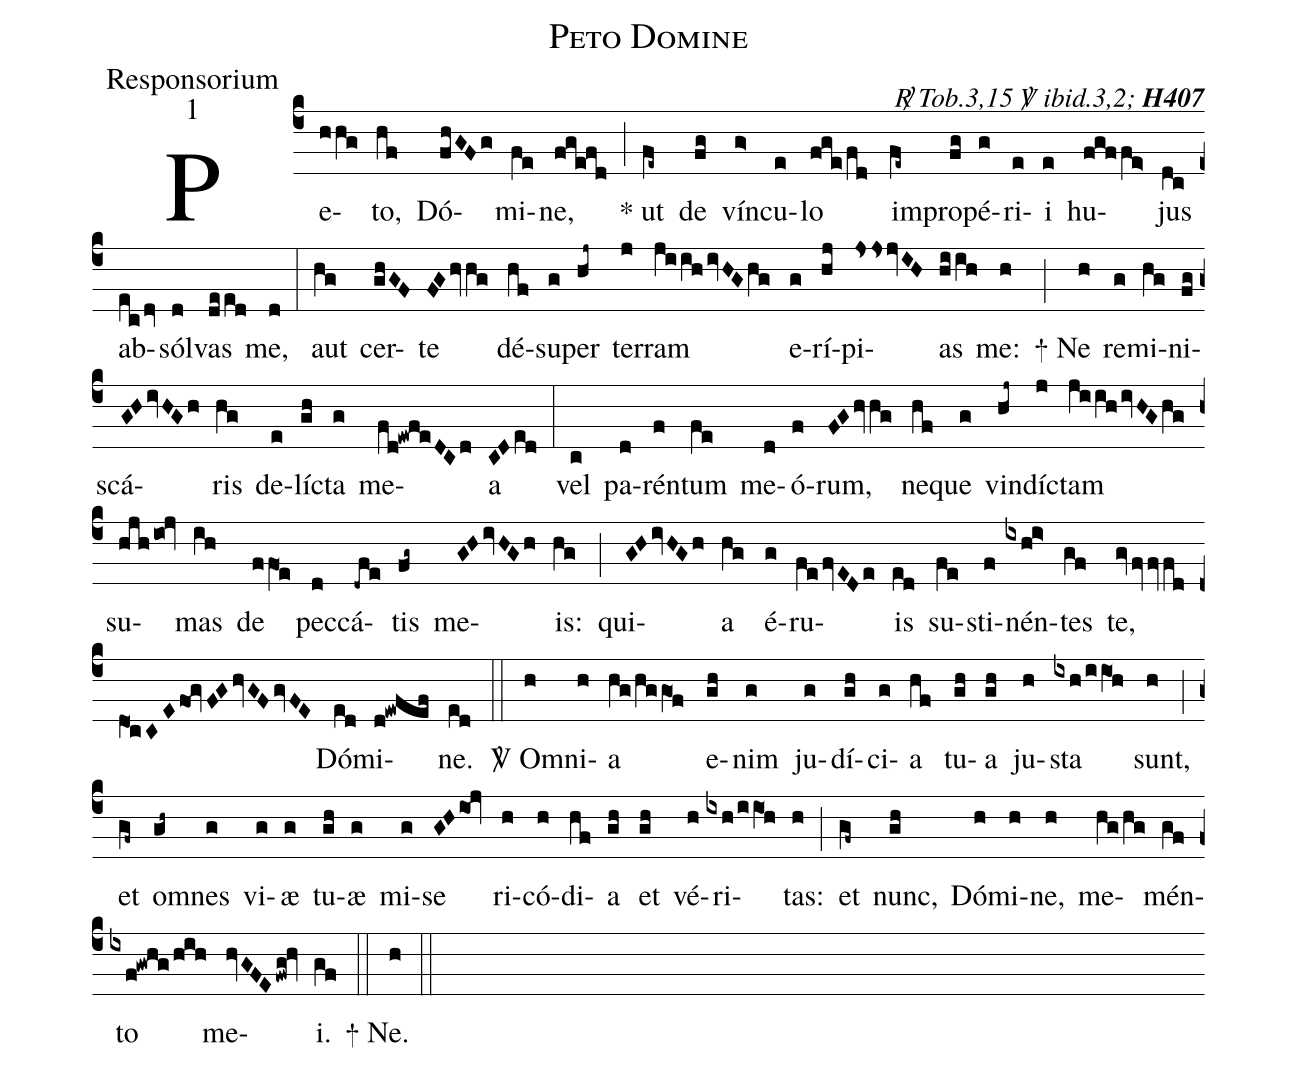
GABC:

name:Peto Domine;
office-part:Responsorium;
mode:1;
commentary:{\itshape\mdseries \Rbar\  Tob.3,15 \Vbar\   ibid.3,2;\/} {\bfseries H407};
%%
(c4) Pe(hhg)to,(hf) Dó(fhGFg)mi(fe)ne,(fge@fd) (;)
<sp>*</sp> ut(fe~) de(fg) vín(g>)cu(e)lo(fge/fd) im(fe~)pro(fg)pé(g)ri(e)i(e) hu(fgffe>)jus(dc) ab(ecdv)sól(d)vas(deed) me,(d) (:)
aut(hg) cer(ghGF)te(FGhvhg) dé(hf)su(g)per(hj~) ter(j)ram(jiihivHGhg) e(g)rí(hj)pi(jssjvIH)as(hiih) me:(h) (;)
<sp>+</sp> Ne(h) re(g)mi(hg)ni(fg)scá(GHivHGh)ris(hg) de(e)lí(gh)cta(g) me(fd!ewfeDCd)a(CDed) (:)
vel(c) pa(d)rén(f)tum(fe) me(d)ó(f)rum,(FGhvhg) ne(hf)que(g) vin(hj~)dí(j)ctam(jiihivHGhg) su(hjh/io0!jv)mas(ih) de(ffO1e) pec(d)cá(-dfe)tis(fg~) me(GHivHGh)is:(hg) (;)
qui(GHivHGh)a(hg) é(g)ru(fefvEDe)is(ed) su(fe)sti(f)nén(ixhi>)tes(gf) te,(gvfvfvfddO1cCEfo1!gvFGhvGFgvFE) Dó(ed)mi(d!ewfef)ne.(ed) (::)
<sp>V/</sp> O(h)mni(h)a(hg/hggO1f) e(gh)nim(g) ju(g)dí(gh)ci(g)a(hf) tu(gh)a(gh) ju(h)sta(ixh/iiO1h) sunt,(h) (;)
et(gf~) o(gh~)mnes(g) vi(g)æ(g) tu(gh)æ(g) mi(g)se(GH/io1!jv) ri(h)có(h)di(hf)a(gh) et(gh) vé(h)ri(ixh/iiO1h)tas:(h) (;)
et(gf~) nunc,(gh) Dó(h)mi(h)ne,(h) me(hg/hg)mén(gf)to(ixf!gwhg/hih) me(hvGFEfwg!hv)i.(gf) (::)
<sp>+</sp> Ne.(h) (::)
